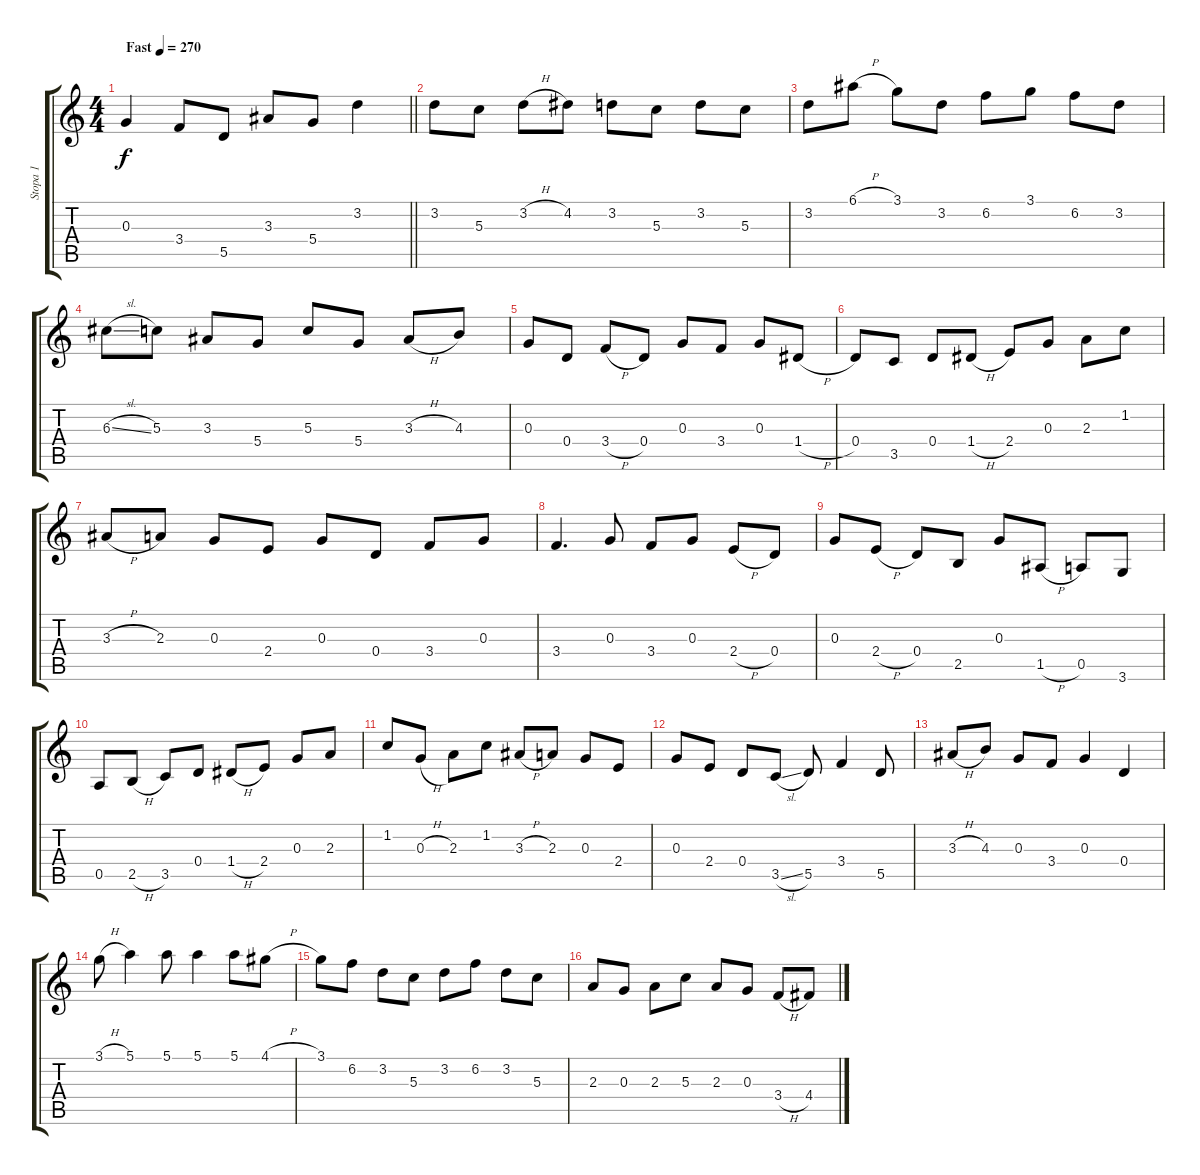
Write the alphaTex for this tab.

\track ("Stopa 1" "Stopa 1") {instrument acousticguitarsteel}
\staff {score tabs}
\tuning (E4 B3 G3 D3 A2 E2) {hide}
\ts (4 4)
\tempo (270 "Fast")
\clef g2
\barLineRight lightlight
\ks c
0.3.4{dy f instrument acousticguitarsteel} 3.4.8 5.5.8 3.3.8 5.4.8 3.2.4 |
3.2.8 5.3.8 3.2{h}.8 4.2.8 3.2.8 5.3.8 3.2.8 5.3.8 |
3.2.8 6.1{h}.8 3.1.8 3.2.8 6.2.8 3.1.8 6.2.8 3.2.8 |
6.3{sl}.8 5.3.8 3.3.8 5.4.8 5.3.8 5.4.8 3.3{h}.8 4.3.8 |
0.3.8 0.4.8 3.4{h}.8 0.4.8 0.3.8 3.4.8 0.3.8 1.4{h}.8 |
0.4.8 3.5.8 0.4.8 1.4{h}.8 2.4.8 0.3.8 2.3.8 1.2.8 |
3.3{h}.8 2.3.8 0.3.8 2.4.8 0.3.8 0.4.8 3.4.8 0.3.8 |
3.4.4{d} 0.3.8 3.4.8 0.3.8 2.4{h}.8 0.4.8 |
0.3.8 2.4{h}.8 0.4.8 2.5.8 0.3.8 1.5{h}.8 0.5.8 3.6.8 |
0.5.8 2.5{h}.8 3.5.8 0.4.8 1.4{h}.8 2.4.8 0.3.8 2.3.8 |
1.2.8 0.3{h}.8 2.3.8 1.2.8 3.3{h}.8 2.3.8 0.3.8 2.4.8 |
0.3.8 2.4.8 0.4.8 3.5{sl}.8 5.5.8 3.4.4 5.5.8 |
3.3{h}.8 4.3.8 0.3.8 3.4.8 0.3.4 0.4.4 |
3.1{h}.8 5.1.4 5.1.8 5.1.4 5.1.8 4.1{h}.8 |
3.1.8 6.2.8 3.2.8 5.3.8 3.2.8 6.2.8 3.2.8 5.3.8 |
2.3.8 0.3.8 2.3.8 5.3.8 2.3.8 0.3.8 3.4{h}.8 4.4.8
